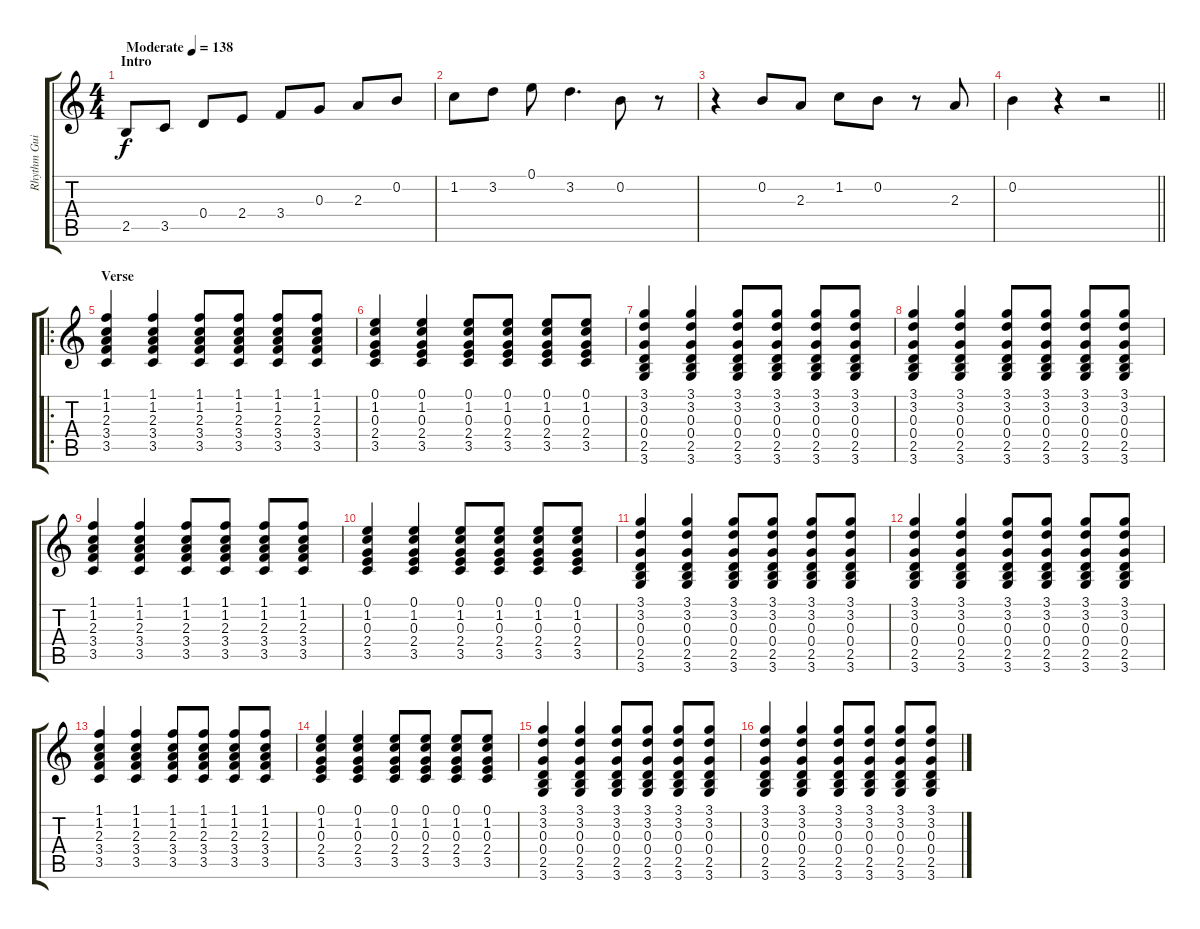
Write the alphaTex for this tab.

\track ("Rhythm Guitar" "Rhythm Gui") {instrument acousticguitarsteel}
\staff {score tabs}
\tuning (E4 B3 G3 D3 A2 E2) {hide}
\ts (4 4)
\section ("" "Intro")
\tempo (138 "Moderate")
\clef g2
\ks c
2.5.8{dy f instrument acousticguitarsteel} 3.5.8 0.4.8 2.4.8 3.4.8 0.3.8 2.3.8 0.2.8 |
1.2.8 3.2.8 0.1.8 3.2.4{d} 0.2.8 r.8 |
r.4 0.2.8 2.3.8 1.2.8 0.2.8 r.8 2.3.8 |
\barLineRight lightlight
0.2.4 r.4 r.2 |
\ro
\section ("" "Verse")
(1.1 1.2 2.3 3.4 3.5).4 (1.1 1.2 2.3 3.4 3.5).4 (1.1 1.2 2.3 3.4 3.5).8 (1.1 1.2 2.3 3.4 3.5).8 (1.1 1.2 2.3 3.4 3.5).8 (1.1 1.2 2.3 3.4 3.5).8 |
(0.1 1.2 0.3 2.4 3.5).4 (0.1 1.2 0.3 2.4 3.5).4 (0.1 1.2 0.3 2.4 3.5).8 (0.1 1.2 0.3 2.4 3.5).8 (0.1 1.2 0.3 2.4 3.5).8 (0.1 1.2 0.3 2.4 3.5).8 |
(3.1 3.2 0.3 0.4 2.5 3.6).4 (3.1 3.2 0.3 0.4 2.5 3.6).4 (3.1 3.2 0.3 0.4 2.5 3.6).8 (3.1 3.2 0.3 0.4 2.5 3.6).8 (3.1 3.2 0.3 0.4 2.5 3.6).8 (3.1 3.2 0.3 0.4 2.5 3.6).8 |
(3.1 3.2 0.3 0.4 2.5 3.6).4 (3.1 3.2 0.3 0.4 2.5 3.6).4 (3.1 3.2 0.3 0.4 2.5 3.6).8 (3.1 3.2 0.3 0.4 2.5 3.6).8 (3.1 3.2 0.3 0.4 2.5 3.6).8 (3.1 3.2 0.3 0.4 2.5 3.6).8 |
(1.1 1.2 2.3 3.4 3.5).4 (1.1 1.2 2.3 3.4 3.5).4 (1.1 1.2 2.3 3.4 3.5).8 (1.1 1.2 2.3 3.4 3.5).8 (1.1 1.2 2.3 3.4 3.5).8 (1.1 1.2 2.3 3.4 3.5).8 |
(0.1 1.2 0.3 2.4 3.5).4 (0.1 1.2 0.3 2.4 3.5).4 (0.1 1.2 0.3 2.4 3.5).8 (0.1 1.2 0.3 2.4 3.5).8 (0.1 1.2 0.3 2.4 3.5).8 (0.1 1.2 0.3 2.4 3.5).8 |
(3.1 3.2 0.3 0.4 2.5 3.6).4 (3.1 3.2 0.3 0.4 2.5 3.6).4 (3.1 3.2 0.3 0.4 2.5 3.6).8 (3.1 3.2 0.3 0.4 2.5 3.6).8 (3.1 3.2 0.3 0.4 2.5 3.6).8 (3.1 3.2 0.3 0.4 2.5 3.6).8 |
(3.1 3.2 0.3 0.4 2.5 3.6).4 (3.1 3.2 0.3 0.4 2.5 3.6).4 (3.1 3.2 0.3 0.4 2.5 3.6).8 (3.1 3.2 0.3 0.4 2.5 3.6).8 (3.1 3.2 0.3 0.4 2.5 3.6).8 (3.1 3.2 0.3 0.4 2.5 3.6).8 |
(1.1 1.2 2.3 3.4 3.5).4 (1.1 1.2 2.3 3.4 3.5).4 (1.1 1.2 2.3 3.4 3.5).8 (1.1 1.2 2.3 3.4 3.5).8 (1.1 1.2 2.3 3.4 3.5).8 (1.1 1.2 2.3 3.4 3.5).8 |
(0.1 1.2 0.3 2.4 3.5).4 (0.1 1.2 0.3 2.4 3.5).4 (0.1 1.2 0.3 2.4 3.5).8 (0.1 1.2 0.3 2.4 3.5).8 (0.1 1.2 0.3 2.4 3.5).8 (0.1 1.2 0.3 2.4 3.5).8 |
(3.1 3.2 0.3 0.4 2.5 3.6).4 (3.1 3.2 0.3 0.4 2.5 3.6).4 (3.1 3.2 0.3 0.4 2.5 3.6).8 (3.1 3.2 0.3 0.4 2.5 3.6).8 (3.1 3.2 0.3 0.4 2.5 3.6).8 (3.1 3.2 0.3 0.4 2.5 3.6).8 |
(3.1 3.2 0.3 0.4 2.5 3.6).4 (3.1 3.2 0.3 0.4 2.5 3.6).4 (3.1 3.2 0.3 0.4 2.5 3.6).8 (3.1 3.2 0.3 0.4 2.5 3.6).8 (3.1 3.2 0.3 0.4 2.5 3.6).8 (3.1 3.2 0.3 0.4 2.5 3.6).8
